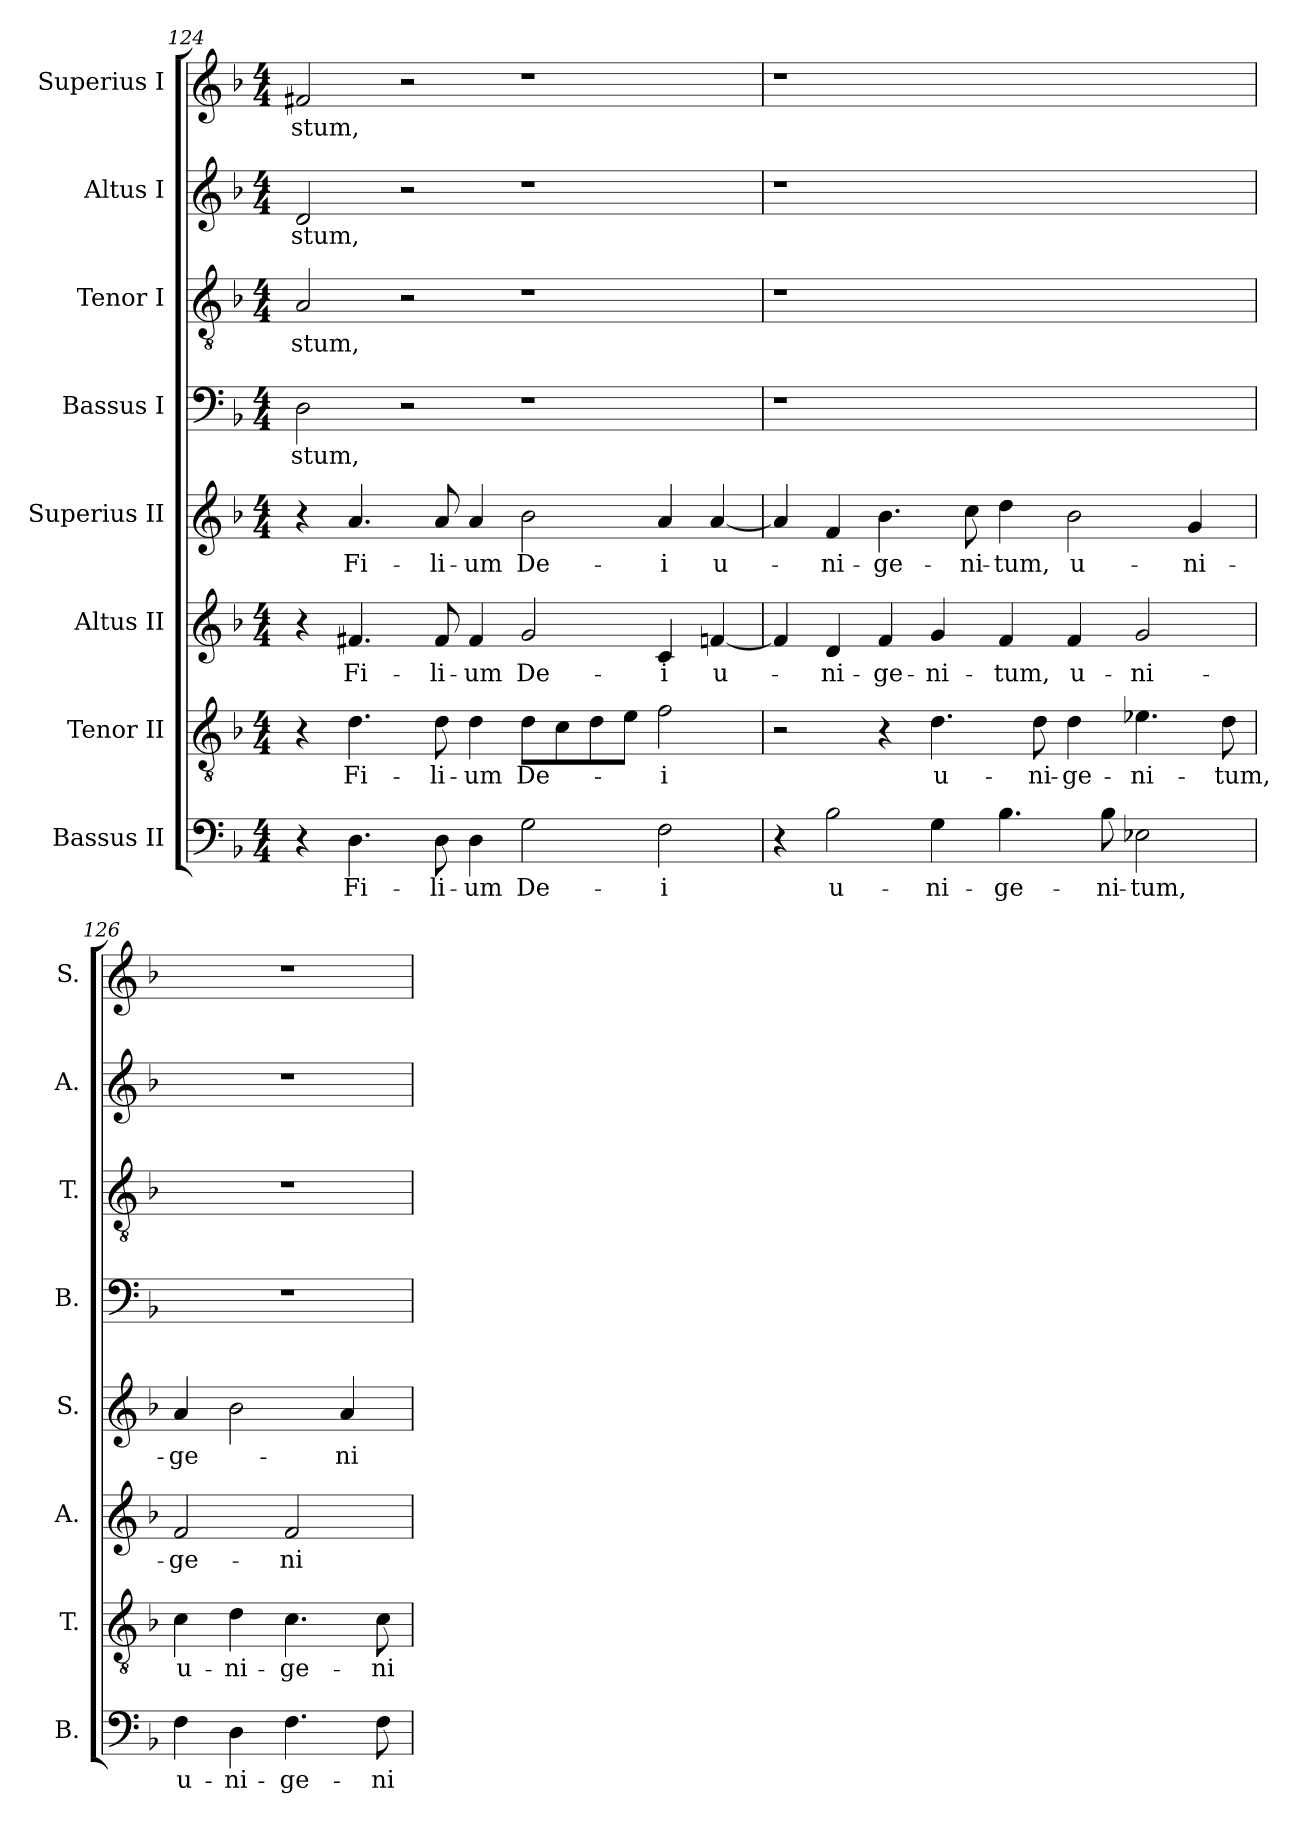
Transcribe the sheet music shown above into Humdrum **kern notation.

**kern	**text	**kern	**text	**kern	**text	**kern	**text	**kern	**text	**kern	**text	**kern	**text	**kern	**text
*part8	*part8	*part7	*part7	*part6	*part6	*part5	*part5	*part4	*part4	*part3	*part3	*part2	*part2	*part1	*part1
*staff8	*staff8	*staff7	*staff7	*staff6	*staff6	*staff5	*staff5	*staff4	*staff4	*staff3	*staff3	*staff2	*staff2	*staff1	*staff1
*I"Bassus II	*	*I"Tenor II	*	*I"Altus II	*	*I"Superius II	*	*I"Bassus I	*	*I"Tenor I	*	*I"Altus I	*	*I"Superius I	*
*I'B.	*	*I'T.	*	*I'A.	*	*I'S.	*	*I'B.	*	*I'T.	*	*I'A.	*	*I'S.	*
!!LO:PB:g=z
*clefF4	*	*clefGv2	*	*clefG2	*	*clefG2	*	*clefF4	*	*clefGv2	*	*clefG2	*	*clefG2	*
*	*	*ITrd7c12	*	*	*	*	*	*	*	*ITrd7c12	*	*	*	*	*
*k[b-]	*	*k[b-]	*	*k[b-]	*	*k[b-]	*	*k[b-]	*	*k[b-]	*	*k[b-]	*	*k[b-]	*
*d:	*	*d:	*	*d:	*	*d:	*	*d:	*	*d:	*	*d:	*	*d:	*
*M4/4	*	*M4/4	*	*M4/4	*	*M4/4	*	*M4/4	*	*M4/4	*	*M4/4	*	*M4/4	*
=124	=124	=124	=124	=124	=124	=124	=124	=124	=124	=124	=124	=124	=124	=124	=124
!	!	!	!	!	!	!	!	!	!LO:LY:b	!	!LO:LY:b	!	!LO:LY:b	!	!LO:LY:b
4r	.	4r	.	4r	.	4r	.	2D\	-stum,	2AA/	-stum,	2d/	-stum,	2f#X/	-stum,
!	!LO:LY:b	!	!LO:LY:b	!	!LO:LY:b	!	!LO:LY:b	!	!	!	!	!	!	!	!
4.D\	Fi-	4.D\	Fi-	4.f#X/	Fi-	4.a/	Fi-	.	.	.	.	.	.	.	.
.	.	.	.	.	.	.	.	2r	.	2r	.	2r	.	2r	.
!	!LO:LY:b	!	!LO:LY:b	!	!LO:LY:b	!	!LO:LY:b	!	!	!	!	!	!	!	!
8D\	-li-	8D\	-li-	8f#/	-li-	8a/	-li-	.	.	.	.	.	.	.	.
!	!LO:LY:b	!	!LO:LY:b	!	!LO:LY:b	!	!LO:LY:b	!	!	!	!	!	!	!	!
4D\	-um	4D\	-um	4f#/	-um	4a/	-um	.	.	.	.	.	.	.	.
!	!LO:LY:b	!	!LO:LY:b	!	!LO:LY:b	!	!LO:LY:b	!	!	!	!	!	!	!	!
2G\	De-	8D\L	De-	2g/	De-	2b-\	De-	1r	.	1r	.	1r	.	1r	.
.	.	8C\	.	.	.	.	.	.	.	.	.	.	.	.	.
.	.	8D\	.	.	.	.	.	.	.	.	.	.	.	.	.
.	.	8E\J	.	.	.	.	.	.	.	.	.	.	.	.	.
!	!LO:LY:b	!	!LO:LY:b	!	!LO:LY:b	!	!LO:LY:b	!	!	!	!	!	!	!	!
2F\	-i	2F\	-i	4c/	-i	4a/	-i	.	.	.	.	.	.	.	.
!	!	!	!	!	!LO:LY:b	!	!LO:LY:b	!	!	!	!	!	!	!	!
.	.	.	.	[<4fn/	u-	[<4a/	u-	.	.	.	.	.	.	.	.
=125	=125	=125	=125	=125	=125	=125	=125	=125	=125	=125	=125	=125	=125	=125	=125
!	!	!	!	!	!	!	!	!LO:N:vis=1	!	!LO:N:vis=1	!	!LO:N:vis=1	!	!LO:N:vis=1	!
4r	.	2r	.	4f/]	.	4a/]	.	1r	.	1r	.	1r	.	1r	.
!	!LO:LY:b	!	!	!	!LO:LY:b	!	!LO:LY:b	!	!	!	!	!	!	!	!
2B-\	u-	.	.	4d/	-ni-	4f/	-ni-	.	.	.	.	.	.	.	.
!	!	!	!	!	!LO:LY:b	!	!LO:LY:b	!	!	!	!	!	!	!	!
.	.	4r	.	4f/	-ge-	4.b-\	-ge-	.	.	.	.	.	.	.	.
!	!LO:LY:b	!	!LO:LY:b	!	!LO:LY:b	!	!	!	!	!	!	!	!	!	!
4G\	-ni-	4.D\	u-	4g/	-ni-	.	.	.	.	.	.	.	.	.	.
!	!	!	!	!	!	!	!LO:LY:b	!	!	!	!	!	!	!	!
.	.	.	.	.	.	8cc\	-ni-	.	.	.	.	.	.	.	.
!	!LO:LY:b	!	!	!	!LO:LY:b	!	!LO:LY:b	!	!	!	!	!	!	!	!
4.B-\	-ge-	.	.	4f/	-tum,	4dd\	-tum,	1ryy	.	1ryy	.	1ryy	.	1ryy	.
!	!	!	!LO:LY:b	!	!	!	!	!	!	!	!	!	!	!	!
.	.	8D\	-ni-	.	.	.	.	.	.	.	.	.	.	.	.
!	!	!	!LO:LY:b	!	!LO:LY:b	!	!LO:LY:b	!	!	!	!	!	!	!	!
.	.	4D\	-ge-	4f/	u-	2b-\	u-	.	.	.	.	.	.	.	.
!	!LO:LY:b	!	!	!	!	!	!	!	!	!	!	!	!	!	!
8B-\	-ni-	.	.	.	.	.	.	.	.	.	.	.	.	.	.
!	!LO:LY:b	!	!LO:LY:b	!	!LO:LY:b	!	!	!	!	!	!	!	!	!	!
2E-X\	-tum,	4.E-X\	-ni-	2g/	-ni-	.	.	.	.	.	.	.	.	.	.
!	!	!	!	!	!	!	!LO:LY:b	!	!	!	!	!	!	!	!
.	.	.	.	.	.	4g/	-ni-	.	.	.	.	.	.	.	.
!	!	!	!LO:LY:b	!	!	!	!	!	!	!	!	!	!	!	!
.	.	8D\	-tum,	.	.	.	.	.	.	.	.	.	.	.	.
=126	=126	=126	=126	=126	=126	=126	=126	=126	=126	=126	=126	=126	=126	=126	=126
!	!LO:LY:b	!	!LO:LY:b	!	!LO:LY:b	!	!LO:LY:b	!	!	!	!	!	!	!	!
4F\	u-	4C\	u-	2f/	-ge-	4a/	-ge-	1r	.	1r	.	1r	.	1r	.
!	!LO:LY:b	!	!LO:LY:b	!	!	!	!	!	!	!	!	!	!	!	!
4D\	-ni-	4D\	-ni-	.	.	2b-\	.	.	.	.	.	.	.	.	.
!	!LO:LY:b	!	!LO:LY:b	!	!LO:LY:b	!	!	!	!	!	!	!	!	!	!
4.F\	-ge-	4.C\	-ge-	2f/	-ni-	.	.	.	.	.	.	.	.	.	.
!	!	!	!	!	!	!	!LO:LY:b	!	!	!	!	!	!	!	!
.	.	.	.	.	.	4a/	-ni-	.	.	.	.	.	.	.	.
!	!LO:LY:b	!	!LO:LY:b	!	!	!	!	!	!	!	!	!	!	!	!
8F\	-ni-	8C\	-ni-	.	.	.	.	.	.	.	.	.	.	.	.
=	=	=	=	=	=	=	=	=	=	=	=	=	=	=	=
*-	*-	*-	*-	*-	*-	*-	*-	*-	*-	*-	*-	*-	*-	*-	*-
